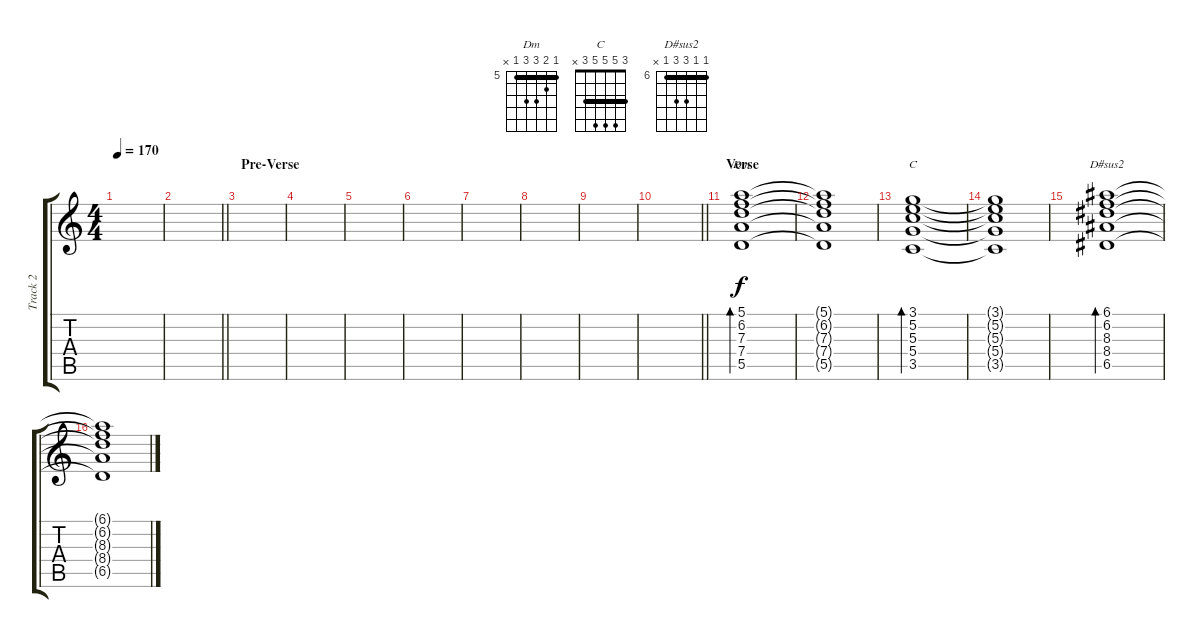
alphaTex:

\track ("Track 2" "Track 2") {instrument electricguitarclean}
\staff {score tabs}
\tuning (E4 B3 G3 D3 A2 D2) {hide}
\chord ("Dm" 5 6 7 7 5 x) {firstfret 5 barre 5}
\chord ("C" 3 5 5 5 3 x) {barre 3}
\chord ("D#sus2" 6 6 8 8 6 x) {firstfret 6 barre 6}
\ts (4 4)
\tempo 170
\clef g2
\ks c
|
\barLineRight lightlight
|
\section ("" "Pre-Verse")
|
|
|
|
|
|
|
\barLineRight lightlight
|
\section ("" "Verse")
(5.1 6.2 7.3 7.4 5.5).1{bd 240 ch "Dm"} |
(5.1{t} 6.2{t} 7.3{t} 7.4{t} 5.5{t}).1 |
(3.1 5.2 5.3 5.4 3.5).1{bd 240 ch "C"} |
(3.1{t} 5.2{t} 5.3{t} 5.4{t} 3.5{t}).1 |
(6.1 6.2 8.3 8.4 6.5).1{bd 240 ch "D#sus2"} |
(6.1{t} 6.2{t} 8.3{t} 8.4{t} 6.5{t}).1
